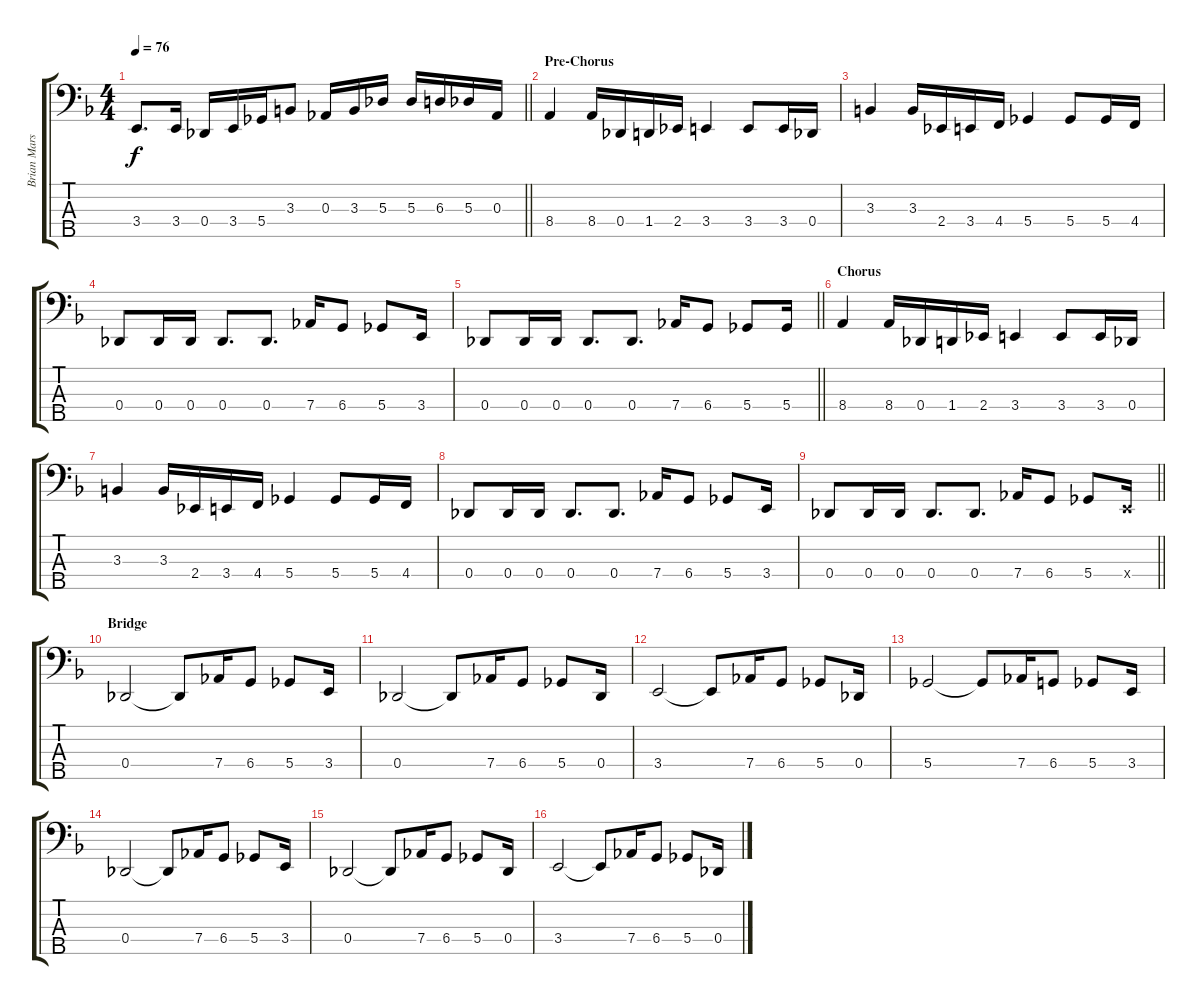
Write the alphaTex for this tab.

\track ("Brian Marshall" "Brian Mars") {instrument electricbassfinger}
\staff {score tabs}
\tuning (Gb2 Db2 Ab1 Db1 Bb0) {hide}
\ts (4 4)
\tempo 76
\clef f4
\barLineRight lightlight
\ks f
3.4.8{d dy f} 3.4.16 0.4.16 3.4.16 5.4.16 3.3.8 0.3.16 3.3.16 5.3.16 5.3.16 6.3.16 5.3.16 0.3.16 |
\section ("" "Pre-Chorus")
8.4.4 8.4.16 0.4.16 1.4.16 2.4.16 3.4.4 3.4.8 3.4.16 0.4.16 |
3.3.4 3.3.16 2.4.16 3.4.16 4.4.16 5.4.4 5.4.8 5.4.16 4.4.16 |
0.4.8 0.4.16 0.4.16 0.4.8{d} 0.4.8{d} 7.4.16 6.4.8 5.4.8 3.4.16 |
\barLineRight lightlight
0.4.8 0.4.16 0.4.16 0.4.8{d} 0.4.8{d} 7.4.16 6.4.8 5.4.8 5.4.16 |
\section ("" "Chorus")
8.4.4 8.4.16 0.4.16 1.4.16 2.4.16 3.4.4 3.4.8 3.4.16 0.4.16 |
3.3.4 3.3.16 2.4.16 3.4.16 4.4.16 5.4.4 5.4.8 5.4.16 4.4.16 |
0.4.8 0.4.16 0.4.16 0.4.8{d} 0.4.8{d} 7.4.16 6.4.8 5.4.8 3.4.16 |
\barLineRight lightlight
0.4.8 0.4.16 0.4.16 0.4.8{d} 0.4.8{d} 7.4.16 6.4.8 5.4.8 3.4{x}.16 |
\section ("" "Bridge")
0.4.2 0.4{t}.8 7.4.16 6.4.8 5.4.8 3.4.16 |
0.4.2 0.4{t}.8 7.4.16 6.4.8 5.4.8 0.4.16 |
3.4.2 3.4{t}.8 7.4.16 6.4.8 5.4.8 0.4.16 |
5.4.2 5.4{t}.8 7.4.16 6.4.8 5.4.8 3.4.16 |
0.4.2 0.4{t}.8 7.4.16 6.4.8 5.4.8 3.4.16 |
0.4.2 0.4{t}.8 7.4.16 6.4.8 5.4.8 0.4.16 |
3.4.2 3.4{t}.8 7.4.16 6.4.8 5.4.8 0.4.16
